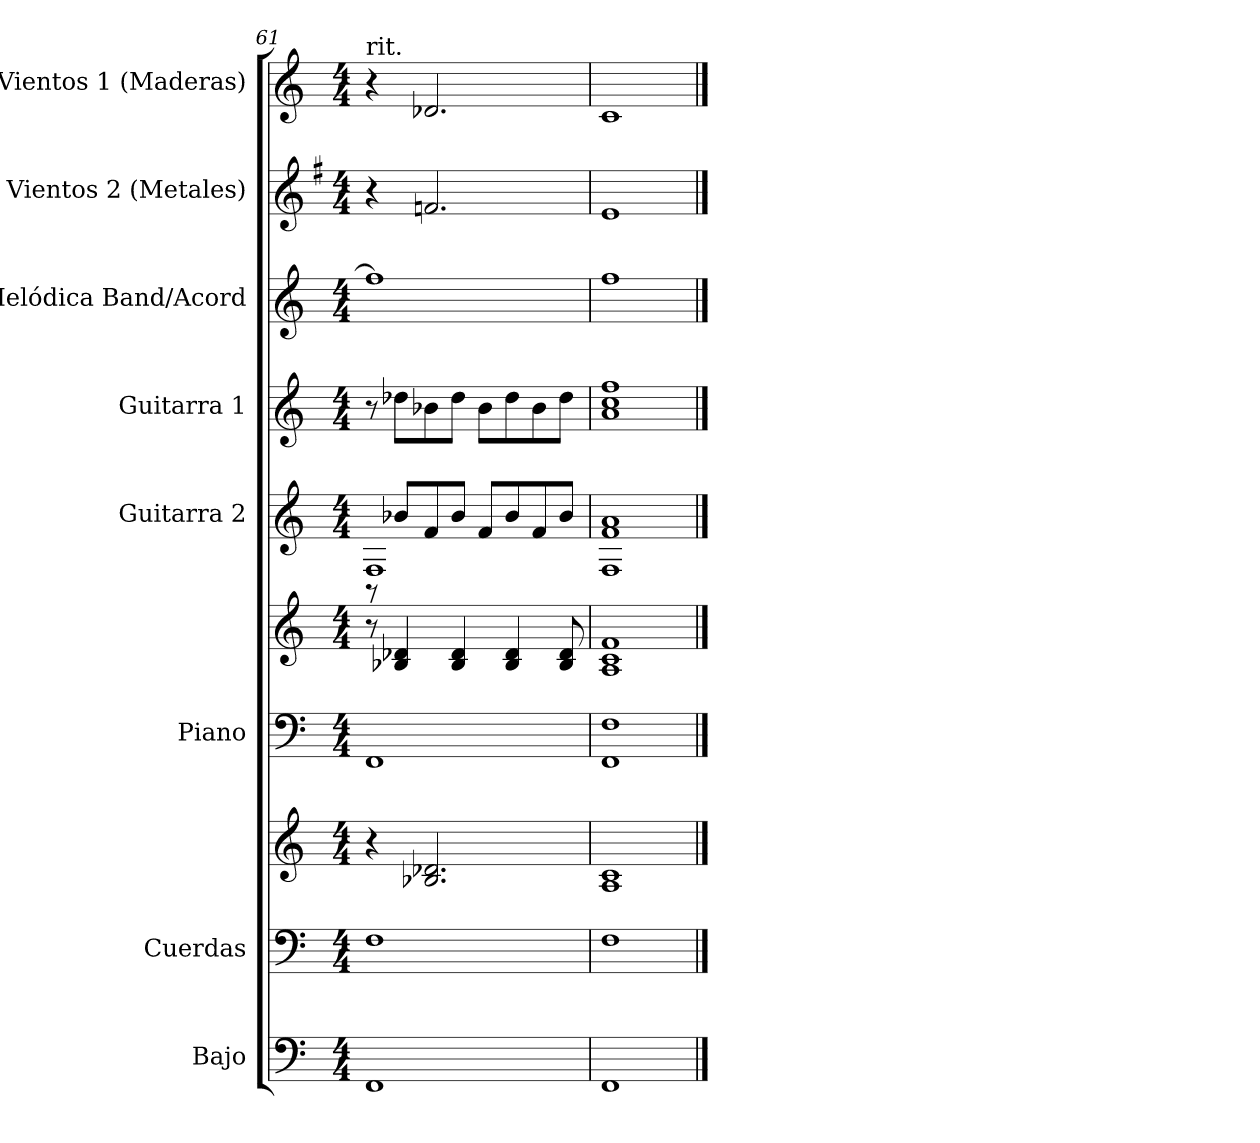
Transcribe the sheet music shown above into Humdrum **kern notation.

**kern	**kern	**kern	**kern	**kern	**kern	**kern	**kern	**kern	**kern
*part8	*part7	*part7	*part6	*part6	*part5	*part4	*part3	*part2	*part1
*staff10	*staff9	*staff8	*staff7	*staff6	*staff5	*staff4	*staff3	*staff2	*staff1
*I"Bajo	*I"Cuerdas	*	*I"Piano	*	*I"Guitarra 2	*I"Guitarra 1	*I"Melódica Band/Acord	*I"Vientos 2 (Metales)	*I"Vientos 1 (Maderas)
*I'Bajo	*I'Cdas.	*	*I'Pno.	*	*I'Guit. 2	*I'Guit. 1	*I'Band.	*I'Vtos. 2 Met	*I'Vtos. 1 Mad
*clefF4	*clefF4	*clefG2	*clefF4	*clefG2	*clefG2	*clefG2	*clefG2	*clefG2	*clefG2
*ITrd7c12	*	*	*	*	*ITrd7c12	*ITrd7c12	*	*ITrd4c7	*
*k[]	*k[]	*k[]	*k[]	*k[]	*k[]	*k[]	*k[]	*k[]	*k[]
*M4/4	*M4/4	*M4/4	*M4/4	*M4/4	*M4/4	*M4/4	*M4/4	*M4/4	*M4/4
=61	=61	=61	=61	=61	=61	=61	=61	=61	=61
*	*	*	*	*	*^	*	*	*	*
!	!	!	!	!	!	!	!	!	!	!LO:TX:a:t=rit.
1FFF	1F	4r	1FF	8r	1FF	8r	8r	1ff]	4r	4r
.	.	.	.	4B-X/ 4d-X/	.	8B-X/L	8d-X\L	.	.	.
.	.	2.B-X/ 2.d-X/	.	.	.	8F/	8B-X\	.	2.B-X/	2.d-X/
.	.	.	.	4B-/ 4d-/	.	8B-/J	8d-\J	.	.	.
.	.	.	.	.	.	8F/L	8B-\L	.	.	.
.	.	.	.	4B-/ 4d-/	.	8B-/	8d-\	.	.	.
.	.	.	.	.	.	8F/	8B-\	.	.	.
.	.	.	.	8B-/ 8d-/	.	8B-/J	8d-\J	.	.	.
*	*	*	*	*	*v	*v	*	*	*	*
=62	=62	=62	=62	=62	=62	=62	=62	=62	=62
1FFF	1F	1A 1c	1FF 1F	1A 1c 1f	1FF 1F 1A	1A 1c 1f	1ff	1A	1c
==	==	==	==	==	==	==	==	==	==
*-	*-	*-	*-	*-	*-	*-	*-	*-	*-
